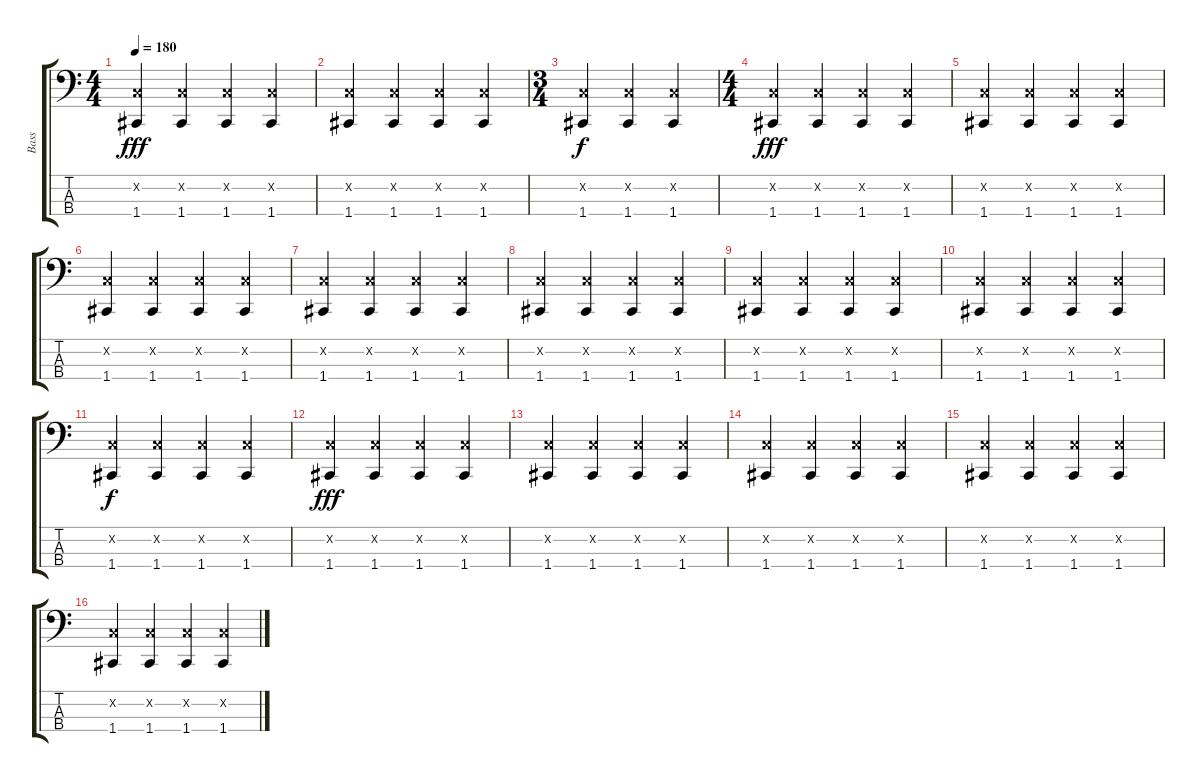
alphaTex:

\track ("Bass" "Bass") {instrument electricbasspick}
\staff {score tabs}
\tuning (F2 C2 G1 C1) {hide}
\ts (4 4)
\tempo 180
\clef f4
\ks c
(0.2{x} 1.4).4{dy fff} (0.2{x} 1.4).4 (0.2{x} 1.4).4 (0.2{x} 1.4).4 |
(0.2{x} 1.4).4 (0.2{x} 1.4).4 (0.2{x} 1.4).4 (0.2{x} 1.4).4 |
\ts (3 4)
(0.2{x} 1.4).4{dy f} (0.2{x} 1.4).4 (0.2{x} 1.4).4 |
\ts (4 4)
(0.2{x} 1.4).4{dy fff} (0.2{x} 1.4).4 (0.2{x} 1.4).4 (0.2{x} 1.4).4 |
(0.2{x} 1.4).4 (0.2{x} 1.4).4 (0.2{x} 1.4).4 (0.2{x} 1.4).4 |
(0.2{x} 1.4).4 (0.2{x} 1.4).4 (0.2{x} 1.4).4 (0.2{x} 1.4).4 |
(0.2{x} 1.4).4 (0.2{x} 1.4).4 (0.2{x} 1.4).4 (0.2{x} 1.4).4 |
(0.2{x} 1.4).4 (0.2{x} 1.4).4 (0.2{x} 1.4).4 (0.2{x} 1.4).4 |
(0.2{x} 1.4).4 (0.2{x} 1.4).4 (0.2{x} 1.4).4 (0.2{x} 1.4).4 |
(0.2{x} 1.4).4 (0.2{x} 1.4).4 (0.2{x} 1.4).4 (0.2{x} 1.4).4 |
(0.2{x} 1.4).4{dy f} (0.2{x} 1.4).4 (0.2{x} 1.4).4 (0.2{x} 1.4).4 |
(0.2{x} 1.4).4{dy fff} (0.2{x} 1.4).4 (0.2{x} 1.4).4 (0.2{x} 1.4).4 |
(0.2{x} 1.4).4 (0.2{x} 1.4).4 (0.2{x} 1.4).4 (0.2{x} 1.4).4 |
(0.2{x} 1.4).4 (0.2{x} 1.4).4 (0.2{x} 1.4).4 (0.2{x} 1.4).4 |
(0.2{x} 1.4).4 (0.2{x} 1.4).4 (0.2{x} 1.4).4 (0.2{x} 1.4).4 |
(0.2{x} 1.4).4 (0.2{x} 1.4).4 (0.2{x} 1.4).4 (0.2{x} 1.4).4
